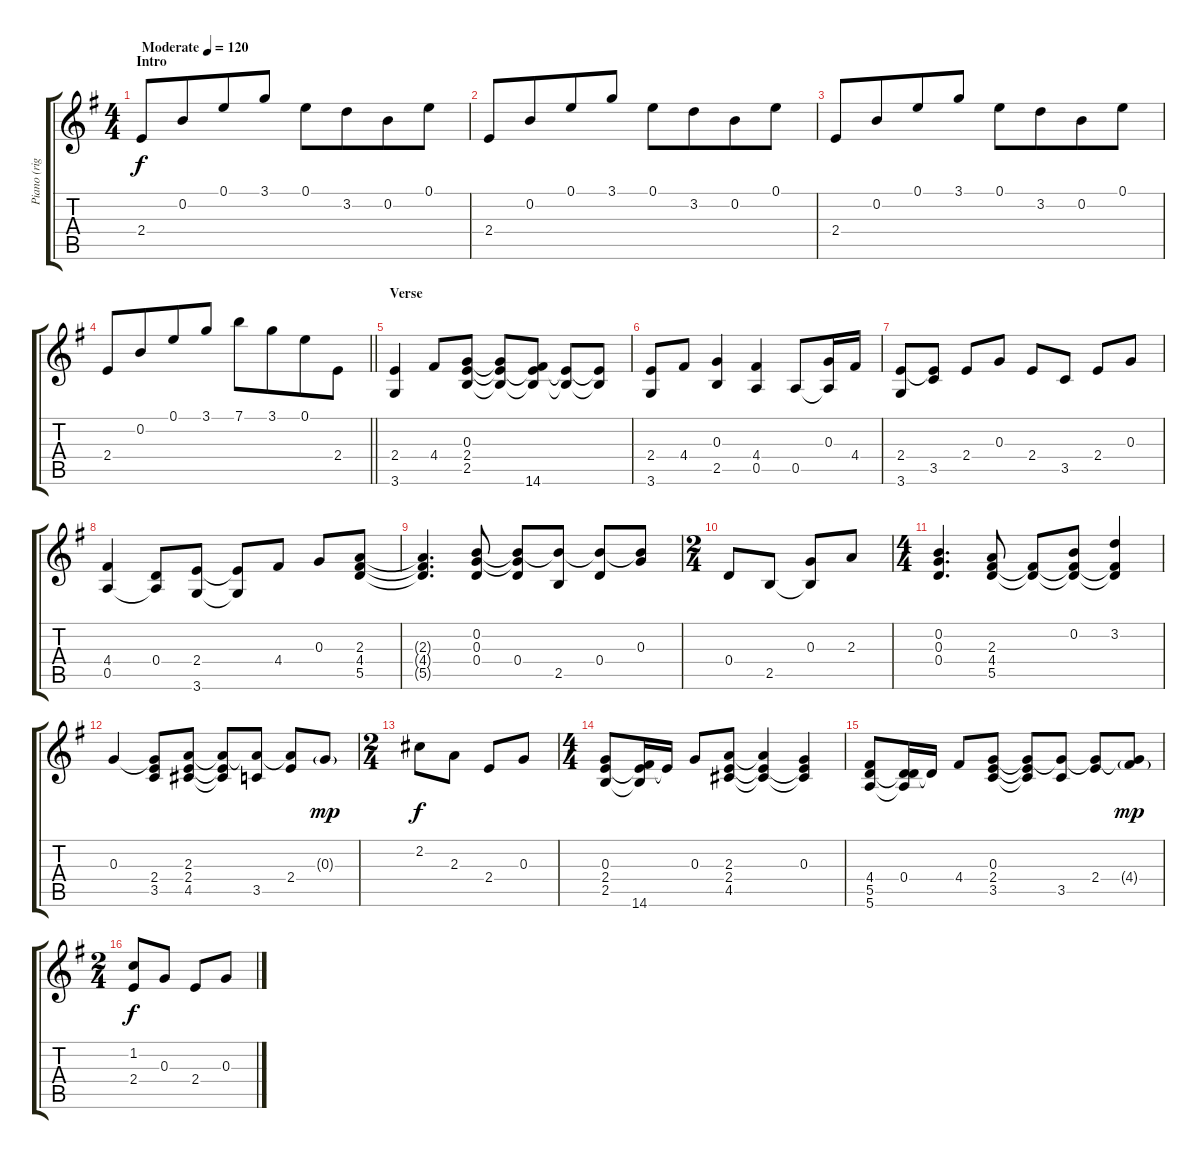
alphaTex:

\track ("Piano (right hand)" "Piano (rig") {instrument acousticgrandpiano}
\staff {score tabs}
\tuning (E5 B4 G4 D4 A3 E3) {hide}
\ts (4 4)
\section ("" "Intro")
\tempo (120 "Moderate")
\clef g2
\ks eminor
2.4.8{dy f instrument acousticgrandpiano beam Up} 0.2.8{beam Up beam merge} 0.1.8{beam Up} 3.1.8{beam Up} 0.1.8 3.2.8{beam merge} 0.2.8 0.1.8 |
2.4.8{beam Up} 0.2.8{beam Up beam merge} 0.1.8{beam Up} 3.1.8{beam Up} 0.1.8 3.2.8{beam merge} 0.2.8 0.1.8 |
2.4.8{beam Up} 0.2.8{beam Up beam merge} 0.1.8{beam Up} 3.1.8{beam Up} 0.1.8 3.2.8{beam merge} 0.2.8 0.1.8 |
\barLineRight lightlight
2.4.8{beam Up} 0.2.8{beam Up beam merge} 0.1.8{beam Up} 3.1.8{beam Up} 7.1.8 3.1.8{beam merge} 0.1.8 2.4.8 |
\section ("" "Verse")
(2.4 3.6).4 4.4.8 (0.3 2.4 2.5).8 (0.3{t} 2.4{t} 2.5{t}).8 (2.4{t} 2.5{t} 14.6).8 (2.4{t} 2.5{t}).8 (2.4{t} 2.5{t}).8 |
(2.4 3.6).8 4.4.8 (0.3 2.5).4 (4.4 0.5).4 0.5.8 (0.3 0.5{t}).16 4.4.16 |
(2.4 3.6).8 (2.4{t} 3.5).8 2.4.8 0.3.8 2.4.8 3.5.8 2.4.8 0.3.8 |
(4.4 0.5).4 (0.4 0.5{t}).8 (2.4 3.6).8 (2.4{t} 3.6{t}).8 4.4.8 0.3.8 (2.3 4.4 5.5).8 |
(2.3{t} 4.4{t} 5.5{t}).4{d} (0.2 0.3 0.4).8 (0.2{t} 0.3{t} 0.4).8 (0.2{t} 2.5).8 (0.2{t} 0.4).8 (0.2{t} 0.3).8 |
\ts (2 4)
0.4.8 2.5.8 (0.3 2.5{t}).8 2.3.8 |
\ts (4 4)
(0.2 0.3 0.4).4{d} (2.3 4.4 5.5).8 (4.4{t} 5.5{t}).8 (0.2 4.4{t} 5.5{t}).8 (3.2 4.4{t} 5.5{t}).4 |
0.3.4 (0.3{t} 2.4 3.5).8 (2.3 2.4 4.5).8 (2.3{t} 2.4{t} 4.5{t}).8 (2.3{t} 3.5).8 (2.3{t} 2.4).8 0.3{g}.8{dy mp} |
\ts (2 4)
2.2.8{dy f} 2.3.8 2.4.8 0.3.8 |
\ts (4 4)
(0.3 2.4 2.5).8 (2.4{t} 2.5{t} 14.6).16 2.4{t}.16 0.3.8 (2.3 2.4 4.5).8 (2.3{t} 2.4{t} 4.5{t}).4 (0.3 2.4{t} 4.5{t}).4 |
(4.4 5.5 5.6).8 (0.4 5.5{t} 5.6{t}).16 0.4{t}.16 4.4.8 (0.3 2.4 3.5).8 (0.3{t} 2.4{t} 3.5{t}).8 (0.3{t} 3.5).8 (0.3{t} 2.4).8 (0.3{t} 4.4{g}).8{dy mp} |
\ts (2 4)
(1.2 2.4).8{dy f} 0.3.8 2.4.8 0.3.8
